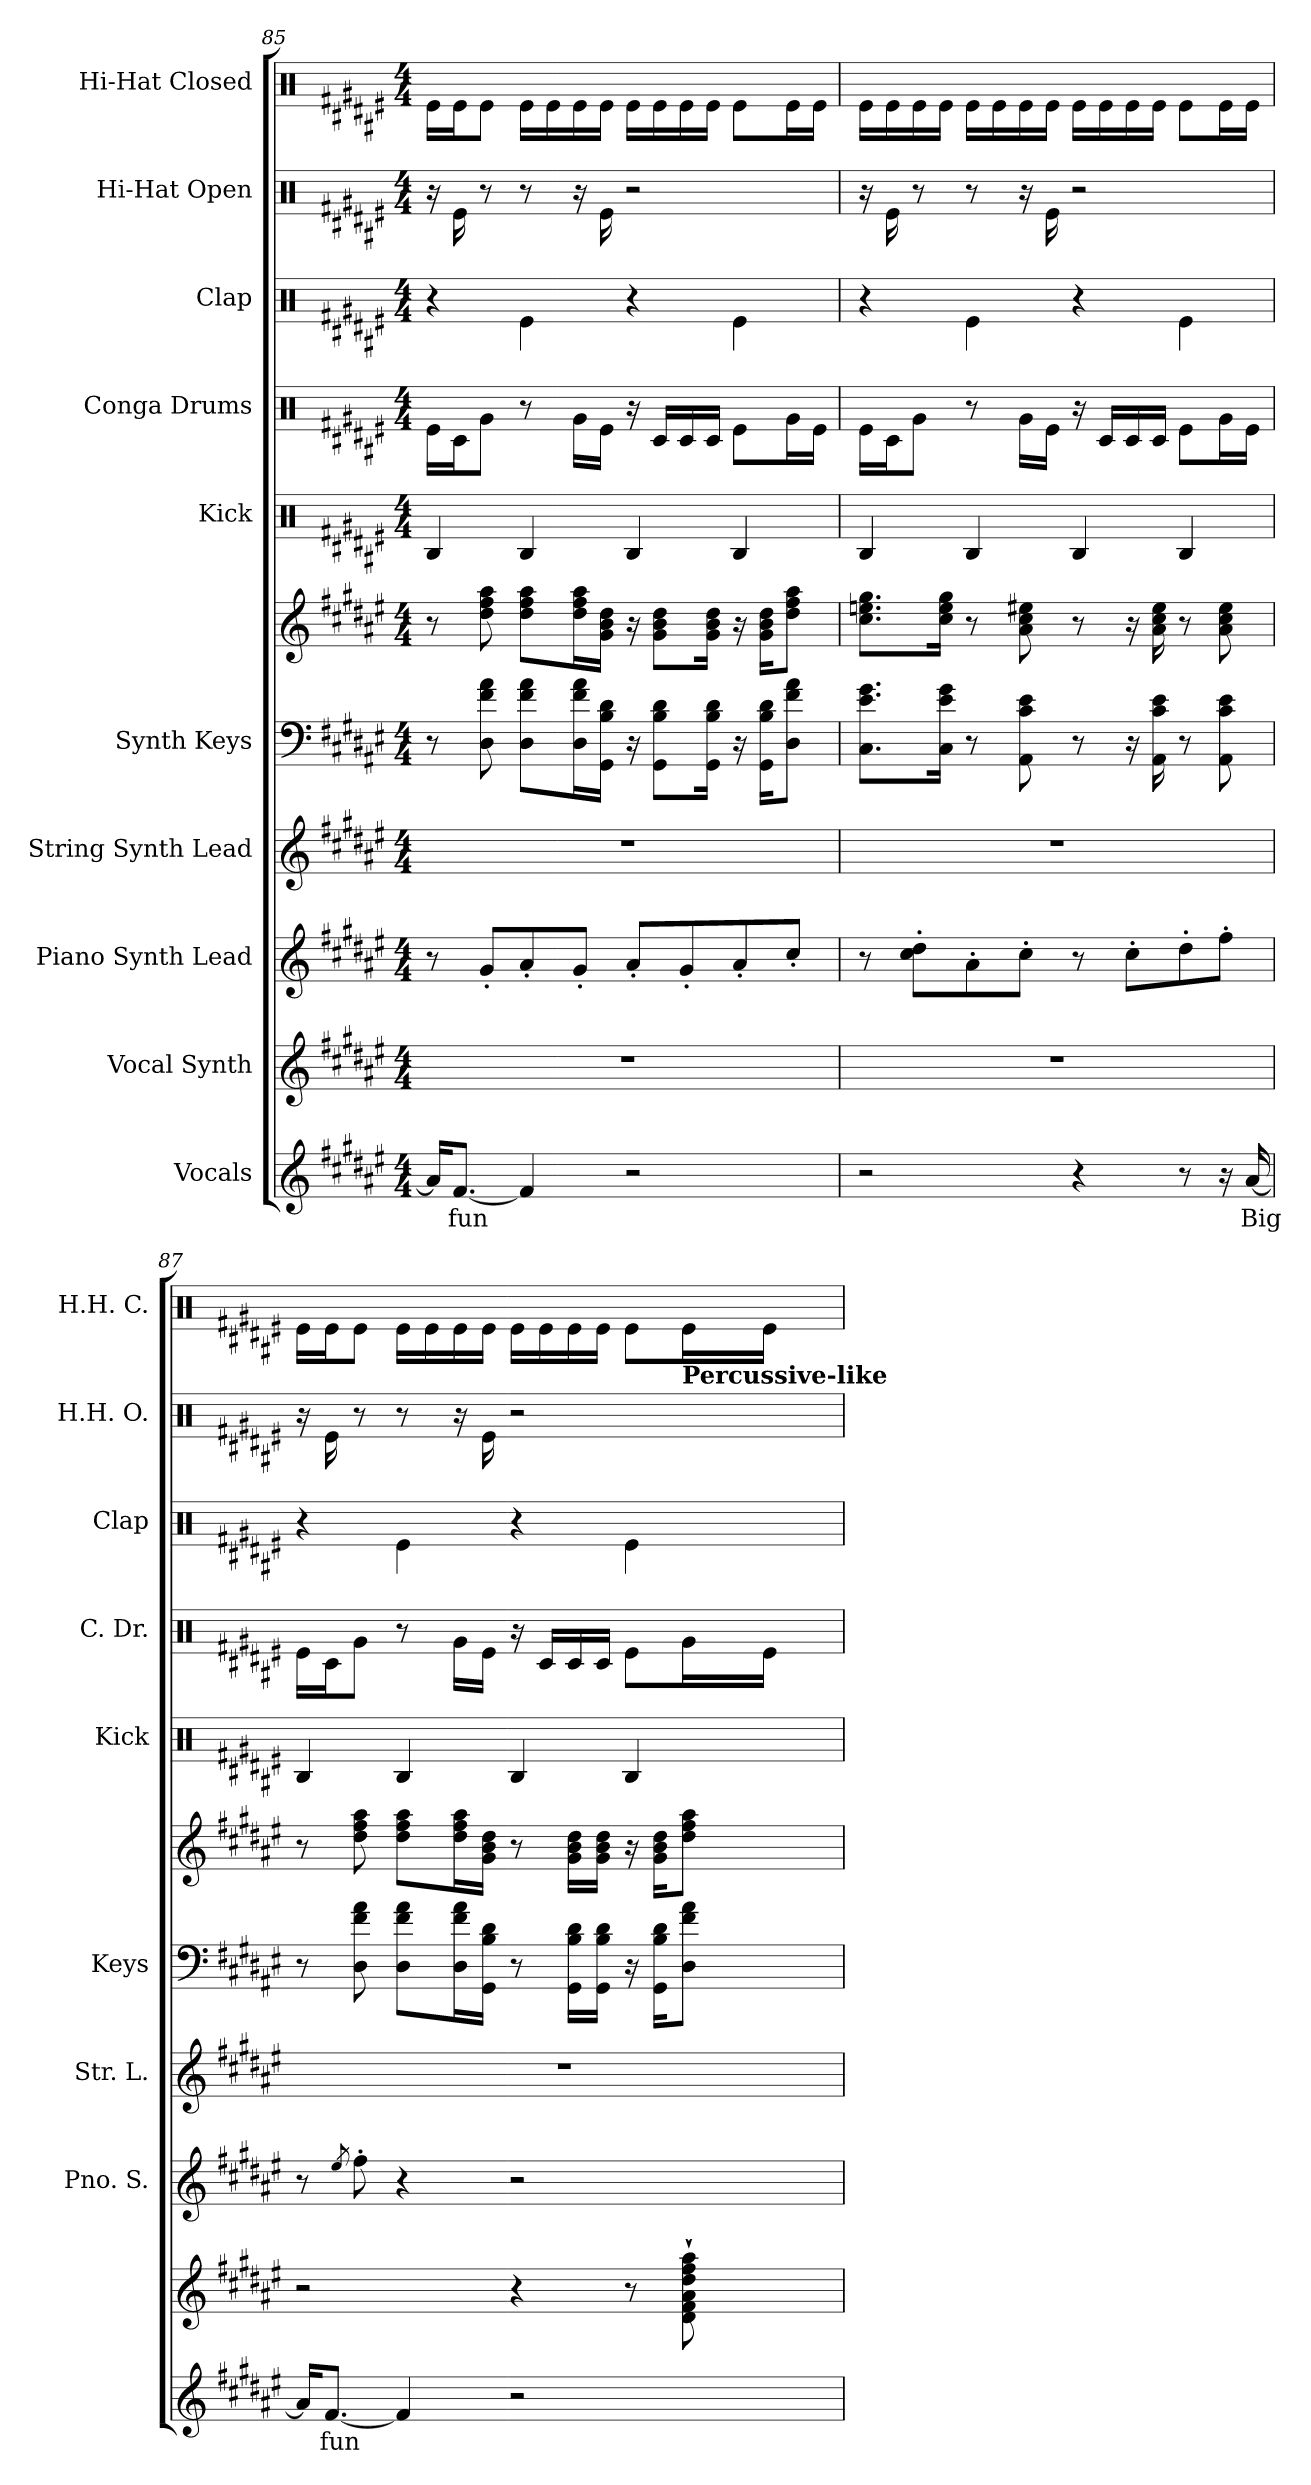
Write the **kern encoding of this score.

**kern	**text	**kern	**kern	**kern	**kern	**kern	**kern	**kern	**kern	**kern	**kern
*part10	*part10	*part9	*part8	*part7	*part6	*part6	*part5	*part4	*part3	*part2	*part1
*staff11	*staff11	*staff10	*staff9	*staff8	*staff7	*staff6	*staff5	*staff4	*staff3	*staff2	*staff1
*I"Vocals	*	*I"Vocal Synth	*I"Piano Synth Lead	*I"String Synth Lead	*I"Synth Keys	*	*I"Kick	*I"Conga Drums	*I"Clap	*I"Hi-Hat Open	*I"Hi-Hat Closed
*	*	*	*I'Pno. S.	*I'Str. L.	*I'Keys	*	*I'Kick	*I'C. Dr.	*I'Clap	*I'H.H. O.	*I'H.H. C.
*clefG2	*	*clefG2	*clefG2	*clefG2	*clefF4	*clefG2	*clefX	*clefX	*clefX	*clefX	*clefX
*k[f#c#g#d#a#e#]	*	*k[f#c#g#d#a#e#]	*k[f#c#g#d#a#e#]	*k[f#c#g#d#a#e#]	*k[f#c#g#d#a#e#]	*k[f#c#g#d#a#e#]	*k[f#c#g#d#a#e#]	*k[f#c#g#d#a#e#]	*k[f#c#g#d#a#e#]	*k[f#c#g#d#a#e#]	*k[f#c#g#d#a#e#]
*F#:	*	*F#:	*F#:	*F#:	*F#:	*F#:	*F#:	*F#:	*F#:	*F#:	*F#:
*M4/4	*	*M4/4	*M4/4	*M4/4	*M4/4	*M4/4	*M4/4	*M4/4	*M4/4	*M4/4	*M4/4
=85	=85	=85	=85	=85	=85	=85	=85	=85	=85	=85	=85
16a#/KL]	.	1r	8r	1r	8r	8r	4RB/	16Re\LL	4r	16r	16Re\LL
!	!LO:LY:b	!	!	!	!	!	!	!	!	!	!
[8.f#/J	fun	.	.	.	.	.	.	16Rc\J	.	16Re\	16Re\J
.	.	.	8g#'</L	.	8D#\ 8f#\ 8a#\	8dd#\ 8ff#\ 8aa#\	.	8Rg\J	.	8r	8Re\J
4f#/]	.	.	8a#'</	.	8D#\ 8f#\ 8a#\L	8dd#\ 8ff#\ 8aa#\L	4RB/	8r	4Re\	8r	16Re\LL
.	.	.	.	.	.	.	.	.	.	.	16Re\
.	.	.	8g#'</J	.	16D#\ 16f#\ 16a#\L	16dd#\ 16ff#\ 16aa#\L	.	16Rg\LL	.	16r	16Re\
.	.	.	.	.	16GG#\ 16B\ 16d#\JJ	16g#\ 16b\ 16dd#\JJ	.	16Re\JJ	.	16Re\	16Re\JJ
2r	.	.	8a#'</L	.	16r	16r	4RB/	16r	4r	2r	16Re\LL
.	.	.	.	.	8GG#\ 8B\ 8d#\L	8g#\ 8b\ 8dd#\L	.	16Rc/LL	.	.	16Re\
.	.	.	8g#'</	.	.	.	.	16Rc/	.	.	16Re\
.	.	.	.	.	16GG#\ 16B\ 16d#\Jk	16g#\ 16b\ 16dd#\Jk	.	16Rc/JJ	.	.	16Re\JJ
.	.	.	8a#'</	.	16r	16r	4RB/	8Re\L	4Re\	.	8Re\L
.	.	.	.	.	16GG#\ 16B\ 16d#\KL	16g#\ 16b\ 16dd#\KL	.	.	.	.	.
.	.	.	8cc#'</J	.	8D#\ 8f#\ 8a#\J	8dd#\ 8ff#\ 8aa#\J	.	16Rg\L	.	.	16Re\L
.	.	.	.	.	.	.	.	16Re\JJ	.	.	16Re\JJ
=86	=86	=86	=86	=86	=86	=86	=86	=86	=86	=86	=86
2r	.	1r	8r	1r	8.C#\ 8.e#\ 8.g#\L	8.cc#\ 8.een\ 8.gg#\L	4RB/	16Re\LL	4r	16r	16Re\LL
.	.	.	.	.	.	.	.	16Rc\J	.	16Re\	16Re\
.	.	.	8cc#\'> 8dd#\'>L	.	.	.	.	8Rg\J	.	8r	16Re\
.	.	.	.	.	16C#\ 16e#\ 16g#\Jk	16cc#\ 16ee\ 16gg#\Jk	.	.	.	.	16Re\JJ
.	.	.	8a#'>\	.	8r	8r	4RB/	8r	4Re\	8r	16Re\LL
.	.	.	.	.	.	.	.	.	.	.	16Re\
.	.	.	8cc#'>\J	.	8AA#\ 8c#\ 8e#\	8a#\ 8cc#\ 8ee#X\	.	16Rg\LL	.	16r	16Re\
.	.	.	.	.	.	.	.	16Re\JJ	.	16Re\	16Re\JJ
4r	.	.	8r	.	8r	8r	4RB/	16r	4r	2r	16Re\LL
.	.	.	.	.	.	.	.	16Rc/LL	.	.	16Re\
.	.	.	8cc#'>\L	.	16r	16r	.	16Rc/	.	.	16Re\
.	.	.	.	.	16AA#\ 16c#\ 16e#\	16a#\ 16cc#\ 16ee#\	.	16Rc/JJ	.	.	16Re\JJ
8r	.	.	8dd#'>\	.	8r	8r	4RB/	8Re\L	4Re\	.	8Re\L
16r	.	.	8ff#'>\J	.	8AA#\ 8c#\ 8e#\	8a#\ 8cc#\ 8ee#\	.	16Rg\L	.	.	16Re\L
!	!LO:LY:b	!	!	!	!	!	!	!	!	!	!
[16a#/	Big	.	.	.	.	.	.	16Re\JJ	.	.	16Re\JJ
!!LO:LB:g=z
=87	=87	=87	=87	=87	=87	=87	=87	=87	=87	=87	=87
16a#/KL]	.	2r	8r	1r	8r	8r	4RB/	16Re\LL	4r	16r	16Re\LL
!	!LO:LY:b	!	!	!	!	!	!	!	!	!	!
[8.f#/J	fun	.	.	.	.	.	.	16Rc\J	.	16Re\	16Re\J
.	.	.	8qee#/	.	.	.	.	.	.	.	.
.	.	.	8ff#'>\	.	8D#\ 8f#\ 8a#\	8dd#\ 8ff#\ 8aa#\	.	8Rg\J	.	8r	8Re\J
4f#/]	.	.	4r	.	8D#\ 8f#\ 8a#\L	8dd#\ 8ff#\ 8aa#\L	4RB/	8r	4Re\	8r	16Re\LL
.	.	.	.	.	.	.	.	.	.	.	16Re\
.	.	.	.	.	16D#\ 16f#\ 16a#\L	16dd#\ 16ff#\ 16aa#\L	.	16Rg\LL	.	16r	16Re\
.	.	.	.	.	16GG#\ 16B\ 16d#\JJ	16g#\ 16b\ 16dd#\JJ	.	16Re\JJ	.	16Re\	16Re\JJ
2r	.	4r	2r	.	8r	8r	4RB/	16r	4r	2r	16Re\LL
.	.	.	.	.	.	.	.	16Rc/LL	.	.	16Re\
.	.	.	.	.	16GG#\ 16B\ 16d#\LL	16g#\ 16b\ 16dd#\LL	.	16Rc/	.	.	16Re\
.	.	.	.	.	16GG#\ 16B\ 16d#\JJ	16g#\ 16b\ 16dd#\JJ	.	16Rc/JJ	.	.	16Re\JJ
.	.	8r	.	.	16r	16r	4RB/	8Re\L	4Re\	.	8Re\L
.	.	.	.	.	16GG#\ 16B\ 16d#\KL	16g#\ 16b\ 16dd#\KL	.	.	.	.	.
!	!	!	!	!	!	!	!	!	!	!	!LO:TX:b:B:t=Percussive-like
.	.	8d#\`> 8f#\`> 8a#\`> 8dd#\`> 8ff#\`> 8aa#\`>	.	.	8D#\ 8f#\ 8a#\J	8dd#\ 8ff#\ 8aa#\J	.	16Rg\L	.	.	16Re\L
.	.	.	.	.	.	.	.	16Re\JJ	.	.	16Re\JJ
=	=	=	=	=	=	=	=	=	=	=	=
*-	*-	*-	*-	*-	*-	*-	*-	*-	*-	*-	*-
